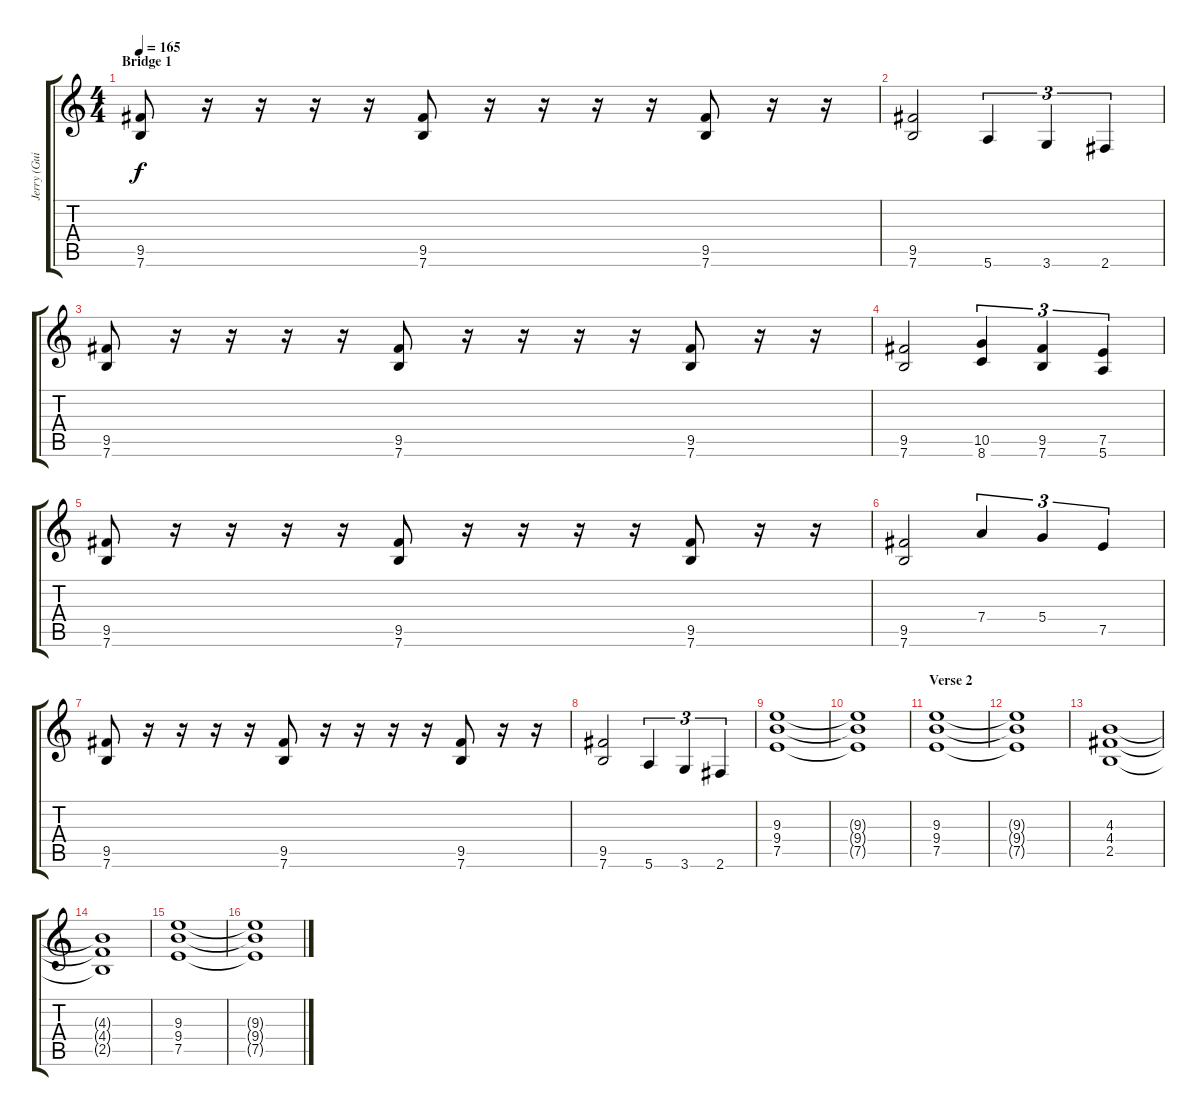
\track ("Jerry (Guitar2) " "Jerry (Gui") {instrument distortionguitar}
\staff {score tabs}
\tuning (E4 B3 G3 D3 A2 E2) {hide}
\ts (4 4)
\section ("" "Bridge 1")
\tempo 165
\clef g2
\ks c
(9.5 7.6).8{dy f} r.16 r.16 r.16 r.16 (9.5 7.6).8 r.16 r.16 r.16 r.16 (9.5 7.6).8 r.16 r.16 |
(9.5 7.6).2 5.6.4{tu (3 2)} 3.6.4{tu (3 2)} 2.6.4{tu (3 2)} |
(9.5 7.6).8 r.16 r.16 r.16 r.16 (9.5 7.6).8 r.16 r.16 r.16 r.16 (9.5 7.6).8 r.16 r.16 |
(9.5 7.6).2 (10.5 8.6).4{tu (3 2)} (9.5 7.6).4{tu (3 2)} (7.5 5.6).4{tu (3 2)} |
(9.5 7.6).8 r.16 r.16 r.16 r.16 (9.5 7.6).8 r.16 r.16 r.16 r.16 (9.5 7.6).8 r.16 r.16 |
(9.5 7.6).2 7.4.4{tu (3 2)} 5.4.4{tu (3 2)} 7.5.4{tu (3 2)} |
(9.5 7.6).8 r.16 r.16 r.16 r.16 (9.5 7.6).8 r.16 r.16 r.16 r.16 (9.5 7.6).8 r.16 r.16 |
(9.5 7.6).2 5.6.4{tu (3 2)} 3.6.4{tu (3 2)} 2.6.4{tu (3 2)} |
(9.3 9.4 7.5).1 |
(9.3{t} 9.4{t} 7.5{t}).1 |
\section ("" "Verse 2")
(9.3 9.4 7.5).1 |
(9.3{t} 9.4{t} 7.5{t}).1 |
(4.3 4.4 2.5).1 |
(4.3{t} 4.4{t} 2.5{t}).1 |
(9.3 9.4 7.5).1 |
(9.3{t} 9.4{t} 7.5{t}).1
